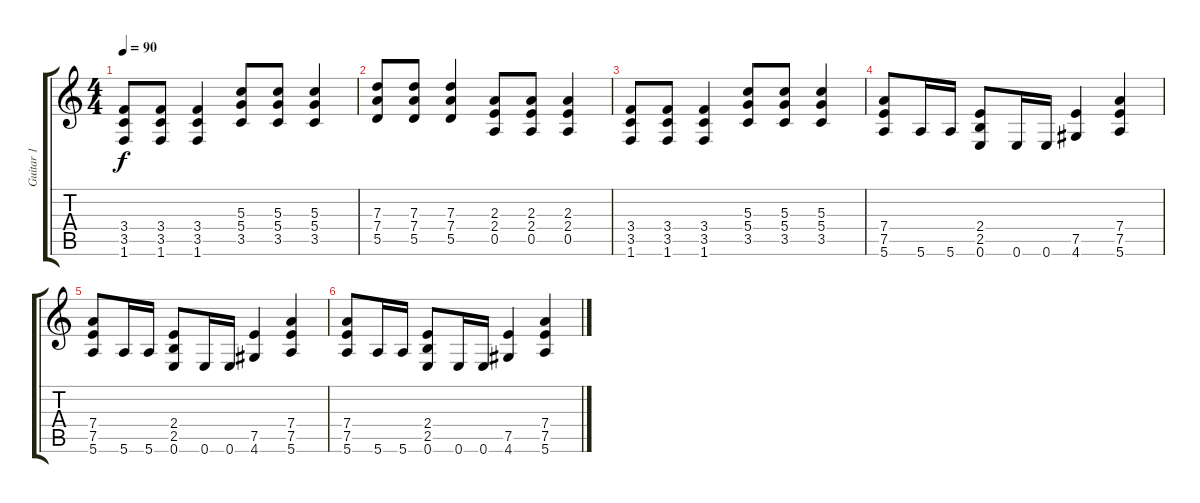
\track ("Guitar 1" "Guitar 1") {instrument acousticguitarnylon}
\staff {score tabs}
\tuning (E4 B3 G3 D3 A2 E2) {hide}
\ts (4 4)
\tempo 90
\clef g2
\ks c
(3.4 3.5 1.6).8{dy f} (3.4 3.5 1.6).8 (3.4 3.5 1.6).4 (5.3 5.4 3.5).8 (5.3 5.4 3.5).8 (5.3 5.4 3.5).4 |
(7.3 7.4 5.5).8 (7.3 7.4 5.5).8 (7.3 7.4 5.5).4 (2.3 2.4 0.5).8 (2.3 2.4 0.5).8 (2.3 2.4 0.5).4 |
(3.4 3.5 1.6).8 (3.4 3.5 1.6).8 (3.4 3.5 1.6).4 (5.3 5.4 3.5).8 (5.3 5.4 3.5).8 (5.3 5.4 3.5).4 |
(7.4 7.5 5.6).8 5.6.16 5.6.16 (2.4 2.5 0.6).8 0.6.16 0.6.16 (7.5 4.6).4 (7.4 7.5 5.6).4 |
(7.4 7.5 5.6).8 5.6.16 5.6.16 (2.4 2.5 0.6).8 0.6.16 0.6.16 (7.5 4.6).4 (7.4 7.5 5.6).4 |
(7.4 7.5 5.6).8 5.6.16 5.6.16 (2.4 2.5 0.6).8 0.6.16 0.6.16 (7.5 4.6).4 (7.4 7.5 5.6).4
